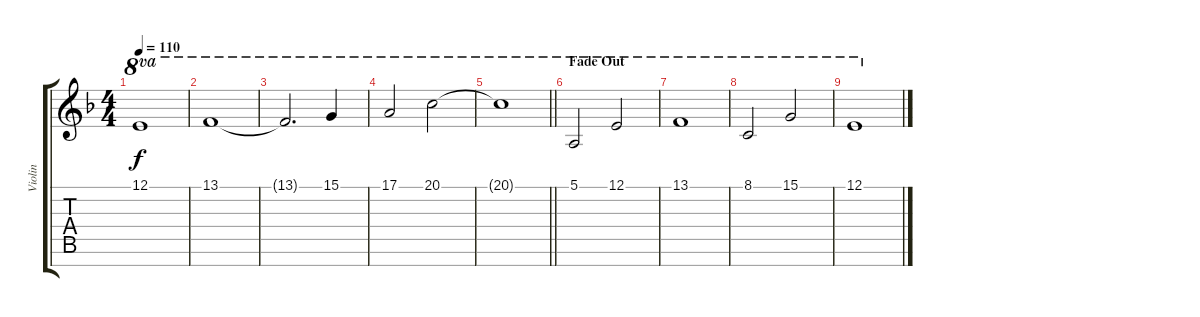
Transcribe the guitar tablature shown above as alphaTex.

\track ("Violin" "Violin") {instrument violin}
\staff {score tabs}
\tuning (E4 B3 G3 D3 A2 E2 B1) {hide}
\ts (4 4)
\tempo 110
\clef g2
\ks f
12.1.1{ot 8va dy f} |
13.1.1{ot 8va} |
13.1{t}.2{d ot 8va} 15.1.4{ot 8va} |
17.1.2{ot 8va} 20.1.2{ot 8va} |
\barLineRight lightlight
20.1{t}.1{ot 8va} |
\section ("" "Fade Out")
5.1.2{ot 8va} 12.1.2{ot 8va} |
13.1.1{ot 8va} |
8.1.2{ot 8va} 15.1.2{ot 8va} |
12.1.1{ot 8va}
